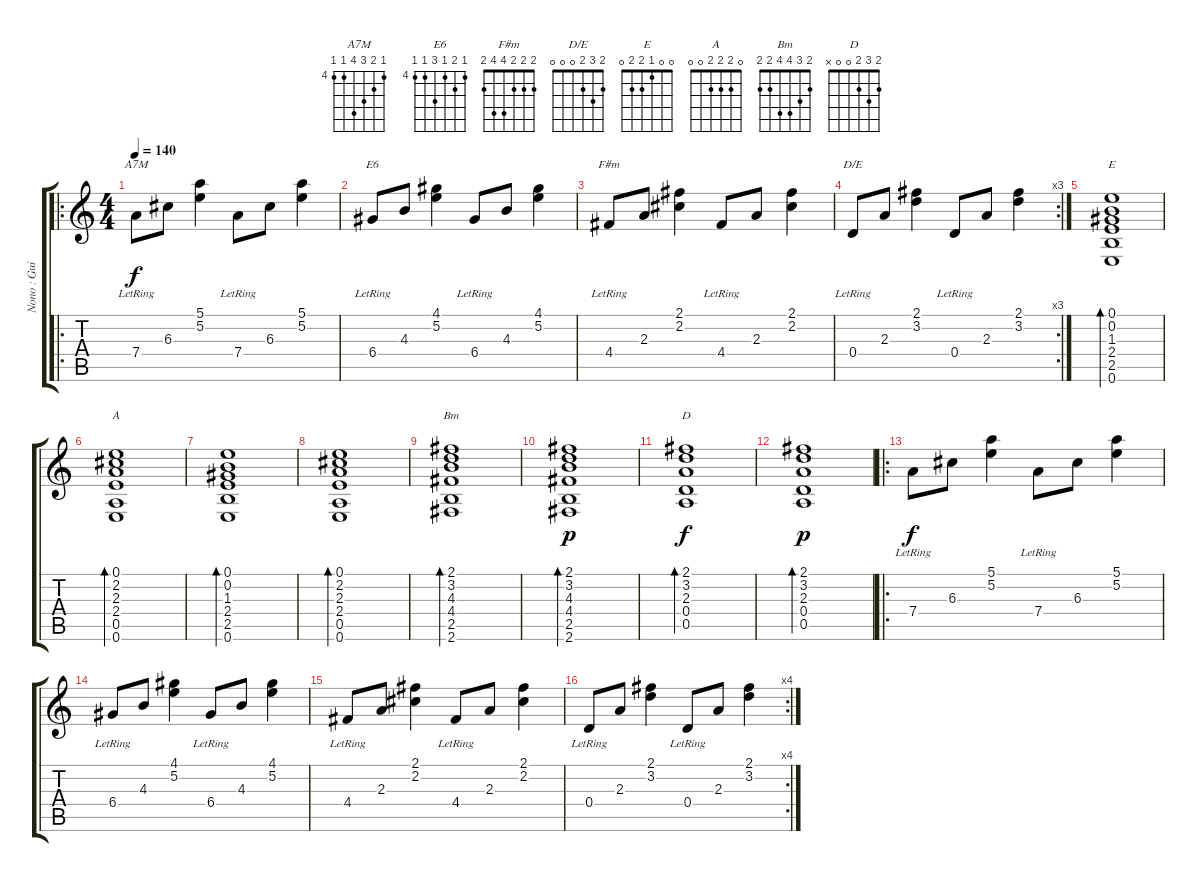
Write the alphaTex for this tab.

\track ("Nono : Guitare" "Nono : Gui") {instrument acousticguitarnylon}
\staff {score tabs}
\tuning (E4 B3 G3 D3 A2 E2) {hide}
\chord ("A7M" 4 5 6 7 4 4) {firstfret 4}
\chord ("E6" 4 5 4 6 4 4) {firstfret 4}
\chord ("F#m" 2 2 2 4 4 2)
\chord ("D/E" 2 3 2 0 0 0)
\chord ("E" 0 0 1 2 2 0)
\chord ("A" 0 2 2 2 0 0)
\chord ("Bm" 2 3 4 4 2 2)
\chord ("D" 2 3 2 0 0 x)
\ro
\ts (4 4)
\tempo 140
\clef g2
\ks c
7.4{lr}.8{ch "A7M" dy f} 6.3.8 (5.1 5.2).4 7.4{lr}.8 6.3.8 (5.1 5.2).4 |
6.4{lr}.8{ch "E6"} 4.3.8 (4.1 5.2).4 6.4{lr}.8 4.3.8 (4.1 5.2).4 |
4.4{lr}.8{ch "F#m"} 2.3.8 (2.1 2.2).4 4.4{lr}.8 2.3.8 (2.1 2.2).4 |
\rc 3
0.4{lr}.8{ch "D/E"} 2.3.8 (2.1 3.2).4 0.4{lr}.8 2.3.8 (2.1 3.2).4 |
(0.1 0.2 1.3 2.4 2.5 0.6).1{bd 60 ch "E"} |
(0.1 2.2 2.3 2.4 0.5 0.6).1{bd 60 ch "A"} |
(0.1 0.2 1.3 2.4 2.5 0.6).1{bd 60} |
(0.1 2.2 2.3 2.4 0.5 0.6).1{bd 60} |
(2.1 3.2 4.3 4.4 2.5 2.6).1{bd 60 ch "Bm"} |
(2.1 3.2 4.3 4.4 2.5 2.6).1{bd 60 dy p} |
(2.1 3.2 2.3 0.4 0.5).1{bd 60 ch "D" dy f} |
(2.1 3.2 2.3 0.4 0.5).1{bd 60 dy p} |
\ro
7.4{lr}.8{dy f} 6.3.8 (5.1 5.2).4 7.4{lr}.8 6.3.8 (5.1 5.2).4 |
6.4{lr}.8 4.3.8 (4.1 5.2).4 6.4{lr}.8 4.3.8 (4.1 5.2).4 |
4.4{lr}.8 2.3.8 (2.1 2.2).4 4.4{lr}.8 2.3.8 (2.1 2.2).4 |
\rc 4
0.4{lr}.8 2.3.8 (2.1 3.2).4 0.4{lr}.8 2.3.8 (2.1 3.2).4
